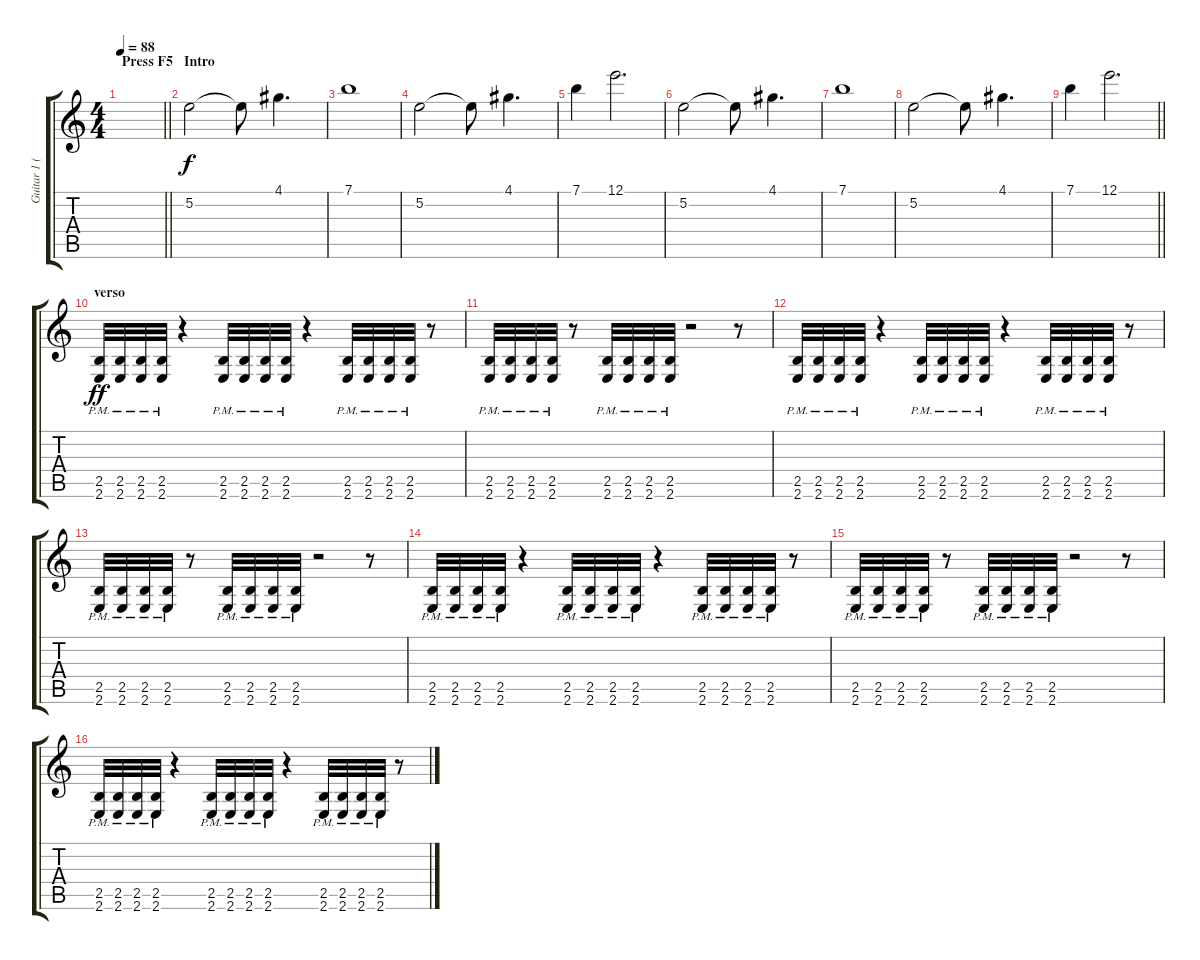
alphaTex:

\track ("Guitar 1 (Ryan Parrish)" "Guitar 1 (") {instrument distortionguitar}
\staff {score tabs}
\tuning (E4 B3 G3 D3 A2 D2) {hide}
\ts (4 4)
\section ("" "Press F5")
\tempo 88
\clef g2
\barLineRight lightlight
\ks c
|
\section ("" "Intro")
5.2.2 5.2{t}.8 4.1.4{d} |
7.1.1 |
5.2.2 5.2{t}.8 4.1.4{d} |
7.1.4 12.1.2{d} |
5.2.2 5.2{t}.8 4.1.4{d} |
7.1.1 |
5.2.2 5.2{t}.8 4.1.4{d} |
\barLineRight lightlight
7.1.4 12.1.2{d} |
\section ("" "verso")
(2.5{pm} 2.6{pm}).32{dy ff} (2.5{pm} 2.6{pm}).32 (2.5{pm} 2.6{pm}).32 (2.5{pm} 2.6{pm}).32 r.4 (2.5{pm} 2.6{pm}).32 (2.5{pm} 2.6{pm}).32 (2.5{pm} 2.6{pm}).32 (2.5{pm} 2.6{pm}).32 r.4 (2.5{pm} 2.6{pm}).32 (2.5{pm} 2.6{pm}).32 (2.5{pm} 2.6{pm}).32 (2.5{pm} 2.6{pm}).32 r.8 |
(2.5{pm} 2.6{pm}).32 (2.5{pm} 2.6{pm}).32 (2.5{pm} 2.6{pm}).32 (2.5{pm} 2.6{pm}).32 r.8 (2.5{pm} 2.6{pm}).32 (2.5{pm} 2.6{pm}).32 (2.5{pm} 2.6{pm}).32 (2.5{pm} 2.6{pm}).32 r.2 r.8 |
(2.5{pm} 2.6{pm}).32 (2.5{pm} 2.6{pm}).32 (2.5{pm} 2.6{pm}).32 (2.5{pm} 2.6{pm}).32 r.4 (2.5{pm} 2.6{pm}).32 (2.5{pm} 2.6{pm}).32 (2.5{pm} 2.6{pm}).32 (2.5{pm} 2.6{pm}).32 r.4 (2.5{pm} 2.6{pm}).32 (2.5{pm} 2.6{pm}).32 (2.5{pm} 2.6{pm}).32 (2.5{pm} 2.6{pm}).32 r.8 |
(2.5{pm} 2.6{pm}).32 (2.5{pm} 2.6{pm}).32 (2.5{pm} 2.6{pm}).32 (2.5{pm} 2.6{pm}).32 r.8 (2.5{pm} 2.6{pm}).32 (2.5{pm} 2.6{pm}).32 (2.5{pm} 2.6{pm}).32 (2.5{pm} 2.6{pm}).32 r.2 r.8 |
(2.5{pm} 2.6{pm}).32 (2.5{pm} 2.6{pm}).32 (2.5{pm} 2.6{pm}).32 (2.5{pm} 2.6{pm}).32 r.4 (2.5{pm} 2.6{pm}).32 (2.5{pm} 2.6{pm}).32 (2.5{pm} 2.6{pm}).32 (2.5{pm} 2.6{pm}).32 r.4 (2.5{pm} 2.6{pm}).32 (2.5{pm} 2.6{pm}).32 (2.5{pm} 2.6{pm}).32 (2.5{pm} 2.6{pm}).32 r.8 |
(2.5{pm} 2.6{pm}).32 (2.5{pm} 2.6{pm}).32 (2.5{pm} 2.6{pm}).32 (2.5{pm} 2.6{pm}).32 r.8 (2.5{pm} 2.6{pm}).32 (2.5{pm} 2.6{pm}).32 (2.5{pm} 2.6{pm}).32 (2.5{pm} 2.6{pm}).32 r.2 r.8 |
(2.5{pm} 2.6{pm}).32 (2.5{pm} 2.6{pm}).32 (2.5{pm} 2.6{pm}).32 (2.5{pm} 2.6{pm}).32 r.4 (2.5{pm} 2.6{pm}).32 (2.5{pm} 2.6{pm}).32 (2.5{pm} 2.6{pm}).32 (2.5{pm} 2.6{pm}).32 r.4 (2.5{pm} 2.6{pm}).32 (2.5{pm} 2.6{pm}).32 (2.5{pm} 2.6{pm}).32 (2.5{pm} 2.6{pm}).32 r.8
